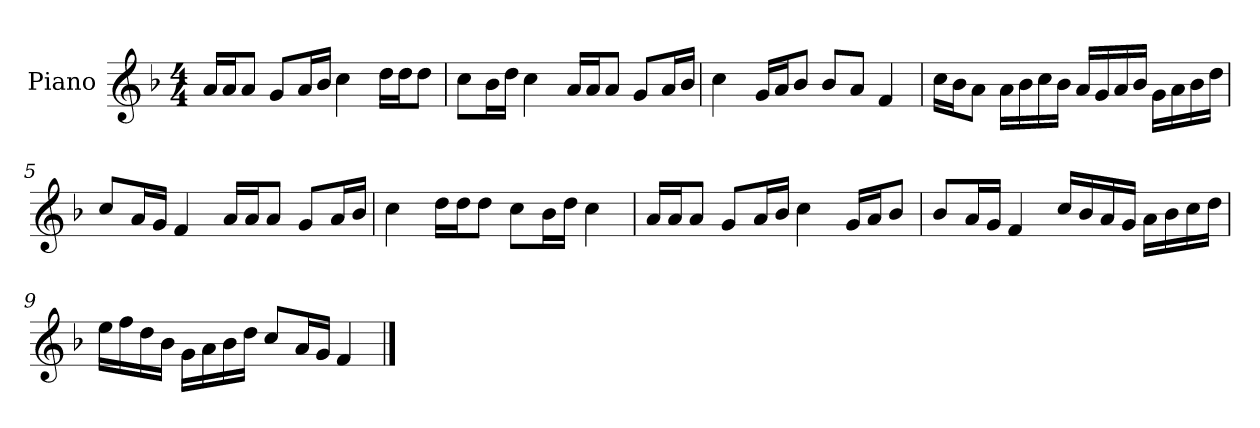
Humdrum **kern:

**kern
*part1
*staff1
*I"Piano
*I'P-no
*clefG2
*k[b-]
*M4/4
*MM90
=1
16a/LL
16a/J
8a/J
8g/L
16a/L
16b-/JJ
4cc\
16dd\LL
16dd\J
8dd\J
=2
8cc\L
16b-\L
16dd\JJ
4cc\
16a/LL
16a/J
8a/J
8g/L
16a/L
16b-/JJ
=3
4cc\
16g/LL
16a/J
8b-/J
8b-/L
8a/J
4f/
=4
16cc\LL
16b-\J
8a\J
16a\LL
16b-\
16cc\
16b-\JJ
16a/LL
16g/
16a/
16b-/JJ
16g\LL
16a\
16b-\
16dd\JJ
!!LO:LB:g=z
=5
8cc/L
16a/L
16g/JJ
4f/
16a/LL
16a/J
8a/J
8g/L
16a/L
16b-/JJ
=6
4cc\
16dd\LL
16dd\J
8dd\J
8cc\L
16b-\L
16dd\JJ
4cc\
=7
16a/LL
16a/J
8a/J
8g/L
16a/L
16b-/JJ
4cc\
16g/LL
16a/J
8b-/J
=8
8b-/L
16a/L
16g/JJ
4f/
16cc/LL
16b-/
16a/
16g/JJ
16a\LL
16b-\
16cc\
16dd\JJ
!!LO:LB:g=z
=9
16ee\LL
16ff\
16dd\
16b-\JJ
16g\LL
16a\
16b-\
16dd\JJ
8cc/L
16a/L
16g/JJ
4f/
==
*-
